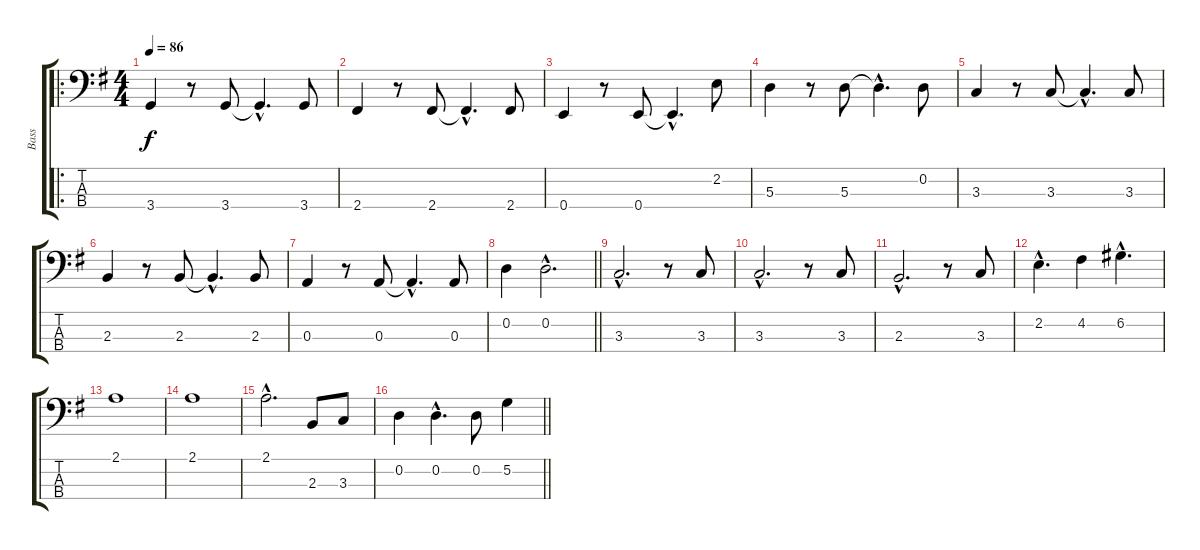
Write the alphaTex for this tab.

\track ("Bass" "Bass") {instrument electricbassfinger}
\staff {score tabs}
\tuning (G2 D2 A1 E1) {hide}
\ro
\ts (4 4)
\tempo 86
\clef f4
\ks g
3.4.4{dy f} r.8 3.4.8 3.4{hac t}.4{d} 3.4.8 |
2.4.4 r.8 2.4.8 2.4{hac t}.4{d} 2.4.8 |
0.4.4 r.8 0.4.8 0.4{hac t}.4{d} 2.2.8 |
5.3.4 r.8 5.3.8 5.3{hac t}.4{d} 0.2.8 |
3.3.4 r.8 3.3.8 3.3{hac t}.4{d} 3.3.8 |
2.3.4 r.8 2.3.8 2.3{hac t}.4{d} 2.3.8 |
0.3.4 r.8 0.3.8 0.3{hac t}.4{d} 0.3.8 |
\barLineRight lightlight
0.2.4 0.2{hac}.2{d} |
3.3{hac}.2{d} r.8 3.3.8 |
3.3{hac}.2{d} r.8 3.3.8 |
2.3{hac}.2{d} r.8 3.3.8 |
2.2{hac}.4{d} 4.2.4 6.2{hac}.4{d} |
2.1.1 |
2.1.1 |
2.1{hac}.2{d} 2.3.8 3.3.8 |
\barLineRight lightlight
0.2.4 0.2{hac}.4{d} 0.2.8 5.2.4
